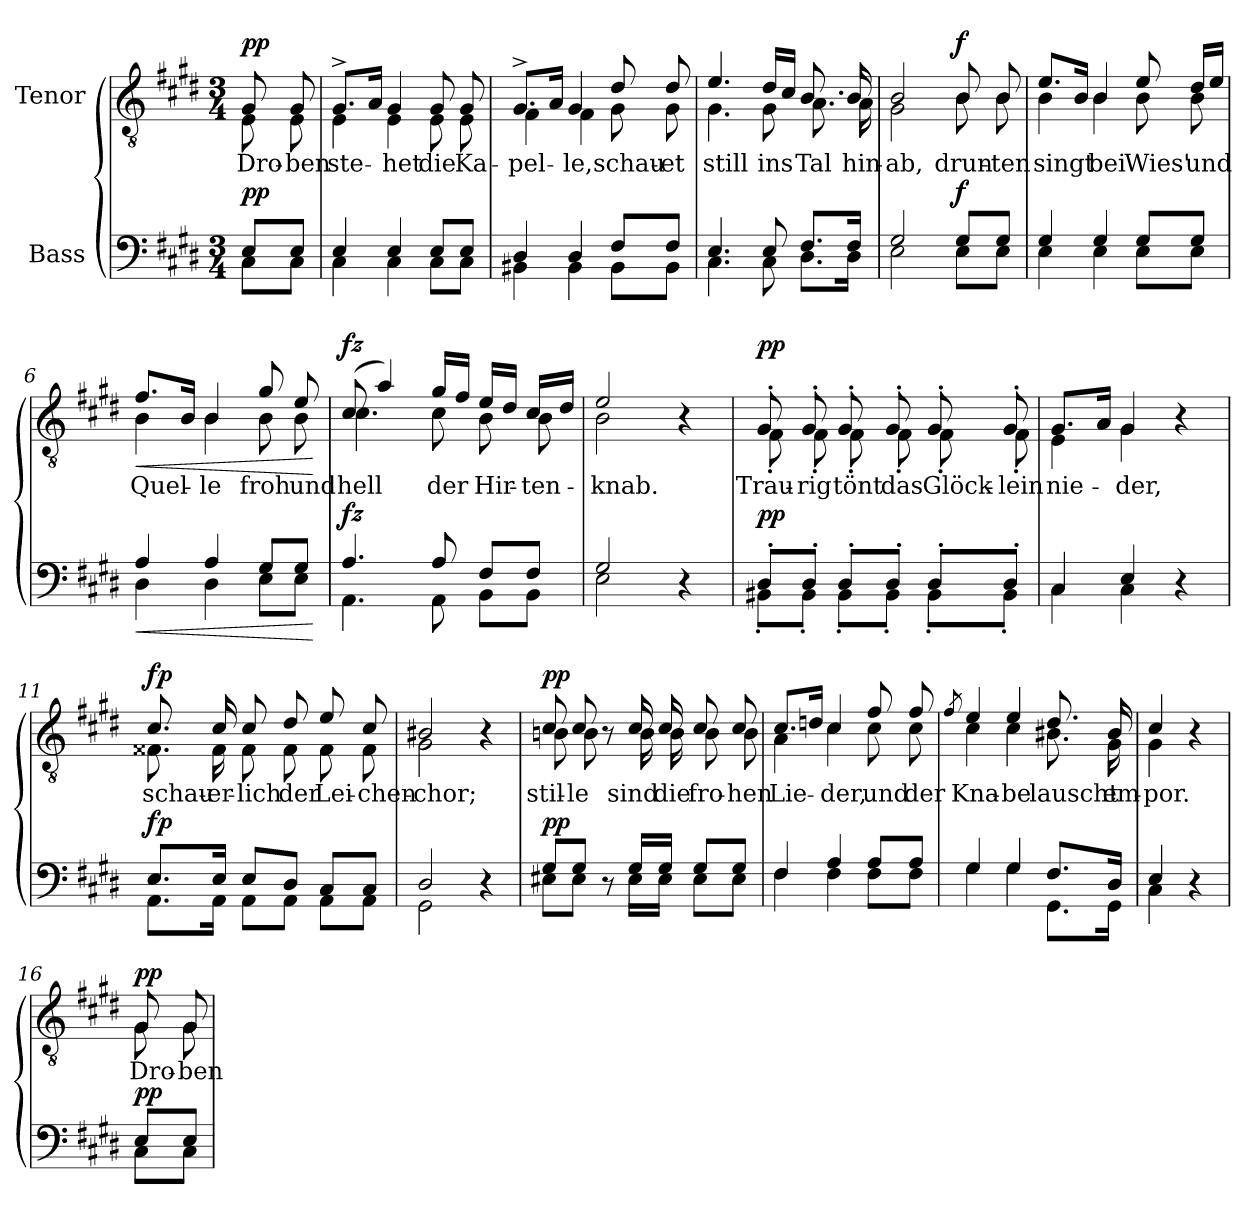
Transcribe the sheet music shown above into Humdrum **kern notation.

**kern	**dynam	**kern	**text	**dynam
*part2	*part2	*part1	*part1	*part1
*staff2	*staff2	*staff1	*staff1	*staff1
*I"Bass	*	*I"Tenor	*	*
*clefF4	*	*clefGv2	*	*
*k[f#c#g#d#]	*	*k[f#c#g#d#]	*	*
*M3/4	*	*M3/4	*	*
*MM80	*	*MM80	*	*
=	=	=	=	=
*^	*	*^	*	*
!	!	!LO:DY:a	!	!	!	!LO:DY:a
8E/L	8C#\L	pp	8G#/	8E\	Dro-	pp
8E/J	8C#\J	.	8G#/	8E\	-ben	.
=1	=1	=1	=1	=1	=1	=1
4E/	4C#\	.	8.G#^/L	4E\	ste-	.
.	.	.	16A/Jk	.	.	.
4E/	4C#\	.	4G#/	4E\	-het	.
8E/L	8C#\L	.	8G#/	8E\	die	.
8E/J	8C#\J	.	8G#/	8E\	Ka-	.
=2	=2	=2	=2	=2	=2	=2
4D#/	4BB#X\	.	8.G#^/L	4F#\	-pel-	.
.	.	.	16A/Jk	.	.	.
4D#/	4BB#\	.	4G#/	4F#\	-le,	.
8F#/L	8BB#\L	.	8d#/	8G#\	schau-	.
8F#/J	8BB#\J	.	8d#/	8G#\	-et	.
=3	=3	=3	=3	=3	=3	=3
4.E/	4.C#\	.	4.e/	4.G#\	still	.
8E/	8C#\	.	16d#/LL	8G#\	ins	.
.	.	.	16c#/JJ	.	.	.
8.F#/L	8.D#\L	.	8.B/	8.A\	Tal	.
16F#/Jk	16D#\Jk	.	16B/	16A\	hin-	.
!!LO:LB:g=z	!!
=4	=4	=4	=4	=4	=4	=4
2G#/	2E\	.	2B/	2G#\	-ab,	.
!	!	!LO:DY:a	!	!	!	!LO:DY:a
8G#/L	8E\L	f	8B/	8B\	drun-	f
8G#/J	8E\J	.	8B/	8B\	-ten	.
=5	=5	=5	=5	=5	=5	=5
4G#/	4E\	.	8.e/L	4B\	singt	.
.	.	.	16B/Jk	.	.	.
4G#/	4E\	.	4B/	4B\	bei	.
8G#/L	8E\L	.	8e/	8B\	Wies'	.
8G#/J	8E\J	.	16d#/LL	8B\	und	.
.	.	.	16e/JJ	.	.	.
=6	=6	=6	=6	=6	=6	=6
!	!	!LO:HP:b	!	!	!	!LO:HP:b
4A/	4D#\	<	8.f#/L	4B\	Quel-	<
.	.	.	16B/Jk	.	.	.
4A/	4D#\	.	4B/	4B\	-le	.
8G#/L	8E\L	.	8g#/	8B\	froh	.
8G#/J	8E\J	.	8e/	8B\	und	.
*v	*v	*	*	*	*	*
*	*	*v	*v	*	*
.	[	.	.	[
=7	=7	=7	=7	=7
*^	*	*^	*	*
!	!	!LO:DY:a	!	!	!	!LO:DY:a
4.A/	4.AA\	fz	(8c#/	4.c#\	hell	fz
.	.	.	4a/)	.	.	.
8A/	8AA\	.	16g#/LL	8c#\	der	.
.	.	.	16f#/JJ	.	.	.
8F#/L	8BB\L	.	16e/LL	8B\	Hir-	.
.	.	.	16d#/JJ	.	.	.
8F#/J	8BB\J	.	16c#/LL	8B\	-ten-	.
.	.	.	16d#/JJ	.	.	.
=8	=8	=8	=8	=8	=8	=8
2G#/	2E\	.	2e/	2B\	-knab.	.
4r	4ryy	.	4r	4ryy	.	.
!!LO:LB:g=z	!!
=9	=9	=9	=9	=9	=9	=9
!	!	!LO:DY:a	!	!	!	!LO:DY:a
8D#'/L	8BB#X'\L	pp	8G#'/	8F#'\	Trau-	pp
8D#'/J	8BB#'\J	.	8G#'/	8F#'\	-rig	.
8D#'/L	8BB#'\L	.	8G#'/	8F#'\	tönt	.
8D#'/J	8BB#'\J	.	8G#'/	8F#'\	das	.
8D#'/L	8BB#'\L	.	8G#'/	8F#'\	Glöck-	.
8D#'/J	8BB#'\J	.	8G#'/	8F#'\	-lein	.
=10	=10	=10	=10	=10	=10	=10
4C#/	4C#\	.	8.G#/L	4E\	nie-	.
.	.	.	16A/Jk	.	.	.
4E/	4C#\	.	4G#/	4G#\	-der,	.
4r	4ryy	.	4r	4ryy	.	.
=11	=11	=11	=11	=11	=11	=11
!	!	!LO:DY:a	!	!	!	!LO:DY:a
8.E/L	8.AA\L	fp	8.c#/	8.F##X\	schau-	fp
16E/Jk	16AA\Jk	.	16c#/	16F##\	-er-	.
8E/L	8AA\L	.	8c#/	8F##\	-lich	.
8D#/J	8AA\J	.	8d#/	8F##\	der	.
8C#/L	8AA\L	.	8e/	8F##\	Lei-	.
8C#/J	8AA\J	.	8c#/	8F##\	-chen-	.
=12	=12	=12	=12	=12	=12	=12
2D#/	2GG#\	.	2B#X/	2G#\	-chor;	.
4r	4ryy	.	4r	4ryy	.	.
!!LO:LB:g=z	!!
=13	=13	=13	=13	=13	=13	=13
!	!	!LO:DY:a	!	!	!	!LO:DY:a
8G#/L	8E#X\L	pp	8c#/	8Bn\	stil-	pp
8G#/J	8E#\J	.	8c#/	8B\	-le	.
8r	8ryy	.	8r	8ryy	.	.
16G#/LL	16E#\LL	.	16c#/	16B\	sind	.
16G#/JJ	16E#\JJ	.	16c#/	16B\	die	.
8G#/L	8E#\L	.	8c#/	8B\	fro-	.
8G#/J	8E#\J	.	8c#/	8B\	-hen	.
=14	=14	=14	=14	=14	=14	=14
4F#/	4F#\	.	8.c#/L	4A\	Lie-	.
.	.	.	16dn/Jk	.	.	.
4A/	4F#\	.	4c#/	4c#\	-der,	.
8A/L	8F#\L	.	8f#/	8c#\	und	.
8A/J	8F#\J	.	8f#/	8c#\	der	.
=15	=15	=15	=15	=15	=15	=15
.	.	.	8qf#/	.	.	.
4G#/	4G#\	.	4e/	4c#\	Kna-	.
4G#/	4G#\	.	4e/	4c#\	-be	.
8.F#/L	8.GG#\L	.	8.d#/	8.B#X\	lauscht	.
16D#/Jk	16GG#\Jk	.	16B#/	16G#\	em-	.
=16	=16	=16	=16	=16	=16	=16
4E/	4C#\	.	4c#/	4G#\	-por.	.
4r	4ryy	.	4r	4ryy	.	.
!!LO:PB:g=z	!!
=16X1	=16X1	=16X1	=16X1	=16X1	=16X1	=16X1
!	!	!LO:DY:a	!	!	!	!LO:DY:a
8E/L	8C#\L	pp	8G#/	8G#\	Dro-	pp
8E/J	8C#\J	.	8G#/	8G#\	-ben	.
*v	*v	*	*	*	*	*
*	*	*v	*v	*	*
=	=	=	=	=
*-	*-	*-	*-	*-
